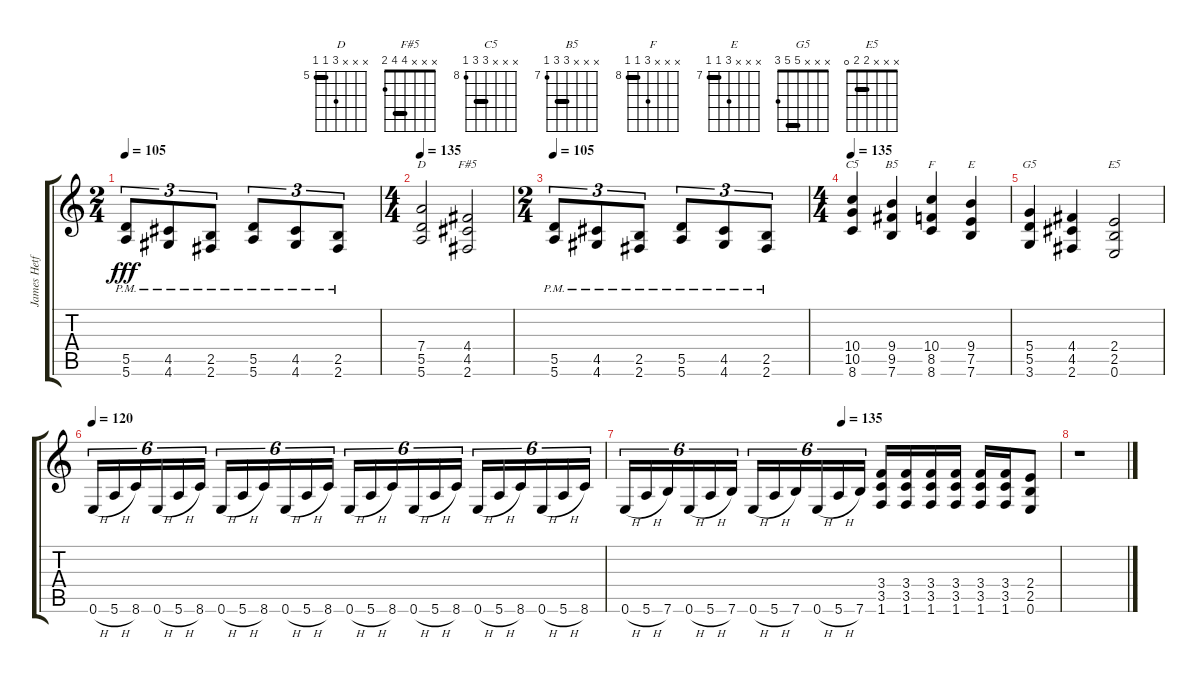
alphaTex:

\track ("James Hetfield" "James Hetf") {instrument electricguitarclean}
\staff {score tabs}
\tuning (E4 B3 G3 D3 A2 E2) {hide}
\chord ("D" x x x 7 5 5) {firstfret 5 barre 5}
\chord ("F#5" x x x 4 4 2) {barre 4}
\chord ("C5" x x x 10 10 8) {firstfret 8 barre 10}
\chord ("B5" x x x 9 9 7) {firstfret 7 barre 9}
\chord ("F" x x x 10 8 8) {firstfret 8 barre 8}
\chord ("E" x x x 9 7 7) {firstfret 7 barre 7}
\chord ("G5" x x x 5 5 3) {barre 5}
\chord ("E5" x x x 2 2 0) {barre 2}
\ts (2 4)
\tempo 105
\clef g2
\ks aminor
(5.5{pm} 5.6{pm}).8{tu (3 2) dy fff} (4.5{pm} 4.6{pm}).8{tu (3 2)} (2.5{pm} 2.6{pm}).8{tu (3 2)} (5.5{pm} 5.6{pm}).8{tu (3 2)} (4.5{pm} 4.6{pm}).8{tu (3 2)} (2.5{pm} 2.6{pm}).8{tu (3 2)} |
\ts (4 4)
\tempo 135
(7.4 5.5 5.6).2{ch "D"} (4.4 4.5 2.6).2{ch "F#5"} |
\ts (2 4)
\tempo 105
(5.5{pm} 5.6{pm}).8{tu (3 2)} (4.5{pm} 4.6{pm}).8{tu (3 2)} (2.5{pm} 2.6{pm}).8{tu (3 2)} (5.5{pm} 5.6{pm}).8{tu (3 2)} (4.5{pm} 4.6{pm}).8{tu (3 2)} (2.5{pm} 2.6{pm}).8{tu (3 2)} |
\ts (4 4)
\tempo 135
(10.4 10.5 8.6).4{ch "C5"} (9.4 9.5 7.6).4{ch "B5"} (10.4 8.5 8.6).4{ch "F"} (9.4 7.5 7.6).4{ch "E"} |
(5.4 5.5 3.6).4{ch "G5"} (4.4 4.5 2.6).4 (2.4 2.5 0.6).2{ch "E5"} |
\tempo 120
0.6{h}.16{tu (6 4)} 5.6{h}.16{tu (6 4)} 8.6.16{tu (6 4)} 0.6{h}.16{tu (6 4)} 5.6{h}.16{tu (6 4)} 8.6.16{tu (6 4)} 0.6{h}.16{tu (6 4)} 5.6{h}.16{tu (6 4)} 8.6.16{tu (6 4)} 0.6{h}.16{tu (6 4)} 5.6{h}.16{tu (6 4)} 8.6.16{tu (6 4)} 0.6{h}.16{tu (6 4)} 5.6{h}.16{tu (6 4)} 8.6.16{tu (6 4)} 0.6{h}.16{tu (6 4)} 5.6{h}.16{tu (6 4)} 8.6.16{tu (6 4)} 0.6{h}.16{tu (6 4)} 5.6{h}.16{tu (6 4)} 8.6.16{tu (6 4)} 0.6{h}.16{tu (6 4)} 5.6{h}.16{tu (6 4)} 8.6.16{tu (6 4)} |
\tempo (135 0.5)
0.6{h}.16{tu (6 4)} 5.6{h}.16{tu (6 4)} 7.6.16{tu (6 4)} 0.6{h}.16{tu (6 4)} 5.6{h}.16{tu (6 4)} 7.6.16{tu (6 4)} 0.6{h}.16{tu (6 4)} 5.6{h}.16{tu (6 4)} 7.6.16{tu (6 4)} 0.6{h}.16{tu (6 4)} 5.6{h}.16{tu (6 4)} 7.6.16{tu (6 4)} (3.4 3.5 1.6).16 (3.4 3.5 1.6).16 (3.4 3.5 1.6).16 (3.4 3.5 1.6).16 (3.4 3.5 1.6).16 (3.4 3.5 1.6).16 (2.4 2.5 0.6).8 |
r.1
